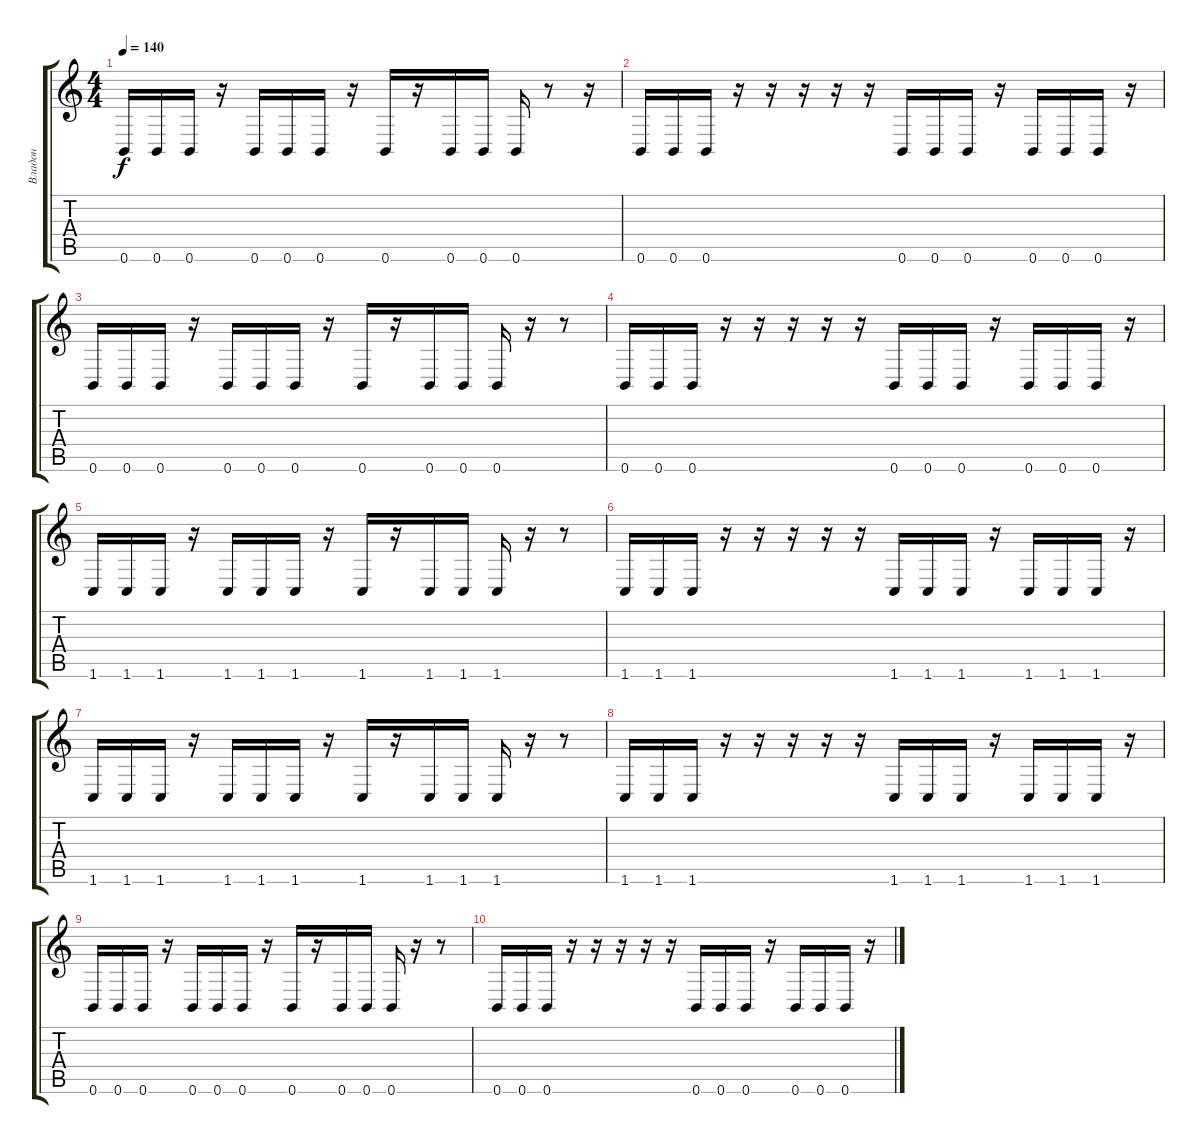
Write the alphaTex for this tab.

\track ("Владон" "Владон") {mute instrument electricbassfinger}
\staff {score tabs}
\tuning (Db4 Ab3 E3 B2 Gb2 B1) {hide}
\ts (4 4)
\tempo 140
\clef g2
\ks c
0.6.16{dy f} 0.6.16 0.6.16 r.16 0.6.16 0.6.16 0.6.16 r.16 0.6.16 r.16 0.6.16 0.6.16 0.6.16 r.8 r.16 |
0.6.16 0.6.16 0.6.16 r.16 r.16 r.16 r.16 r.16 0.6.16 0.6.16 0.6.16 r.16 0.6.16 0.6.16 0.6.16 r.16 |
0.6.16 0.6.16 0.6.16 r.16 0.6.16 0.6.16 0.6.16 r.16 0.6.16 r.16 0.6.16 0.6.16 0.6.16 r.16 r.8 |
0.6.16 0.6.16 0.6.16 r.16 r.16 r.16 r.16 r.16 0.6.16 0.6.16 0.6.16 r.16 0.6.16 0.6.16 0.6.16 r.16 |
1.6.16 1.6.16 1.6.16 r.16 1.6.16 1.6.16 1.6.16 r.16 1.6.16 r.16 1.6.16 1.6.16 1.6.16 r.16 r.8 |
1.6.16 1.6.16 1.6.16 r.16 r.16 r.16 r.16 r.16 1.6.16 1.6.16 1.6.16 r.16 1.6.16 1.6.16 1.6.16 r.16 |
1.6.16 1.6.16 1.6.16 r.16 1.6.16 1.6.16 1.6.16 r.16 1.6.16 r.16 1.6.16 1.6.16 1.6.16 r.16 r.8 |
1.6.16 1.6.16 1.6.16 r.16 r.16 r.16 r.16 r.16 1.6.16 1.6.16 1.6.16 r.16 1.6.16 1.6.16 1.6.16 r.16 |
0.6.16 0.6.16 0.6.16 r.16 0.6.16 0.6.16 0.6.16 r.16 0.6.16 r.16 0.6.16 0.6.16 0.6.16 r.16 r.8 |
0.6.16 0.6.16 0.6.16 r.16 r.16 r.16 r.16 r.16 0.6.16 0.6.16 0.6.16 r.16 0.6.16 0.6.16 0.6.16 r.16
